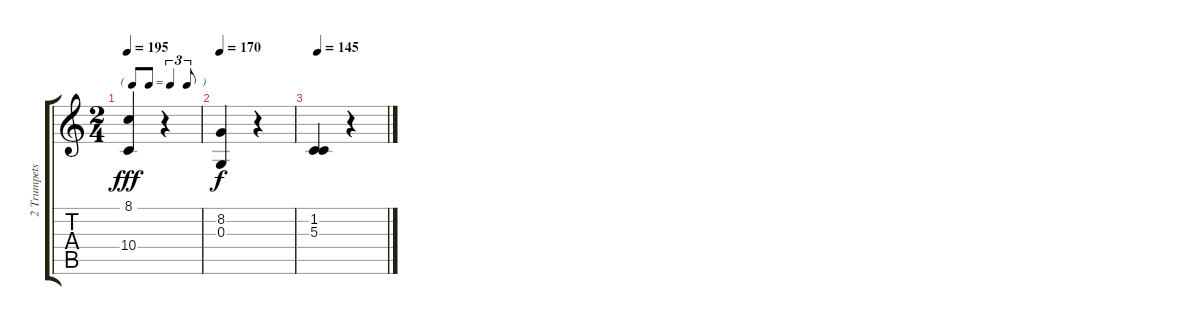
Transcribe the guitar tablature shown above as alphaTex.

\track ("2 Trumpets in C" "2 Trumpets") {instrument trumpet}
\staff {score tabs}
\tuning (E4 B3 G3 D3 A2 E2) {hide}
\ts (2 4)
\tf triplet8th
\tempo 195
\clef g2
\ks c
(8.1 10.4).4{dy fff} r.4 |
\tempo 170
(8.2 0.3).4{dy f} r.4 |
\tempo 145
(1.2 5.3).4 r.4
